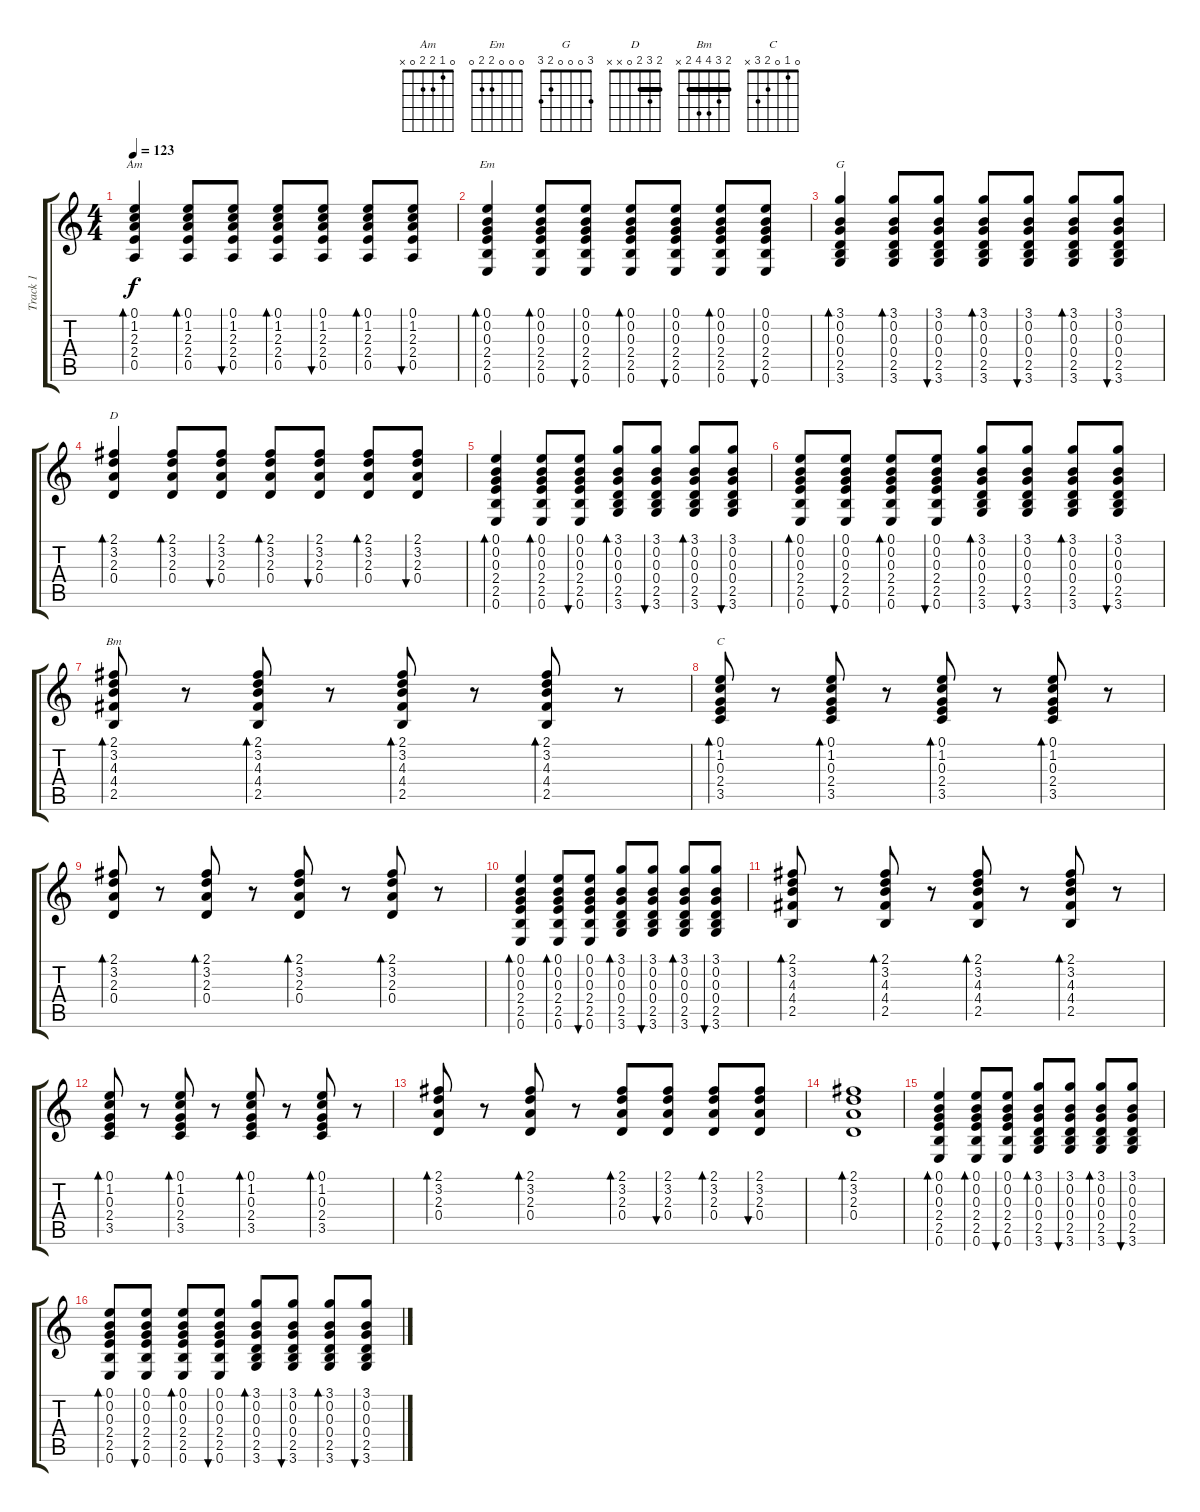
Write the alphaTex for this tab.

\track ("Track 1" "Track 1") {instrument acousticguitarsteel}
\staff {score tabs}
\tuning (E4 B3 G3 D3 A2 E2) {hide}
\chord ("Am" 0 1 2 2 0 x)
\chord ("Em" 0 0 0 2 2 0)
\chord ("G" 3 0 0 0 2 3)
\chord ("D" 2 3 2 0 x x) {barre 2}
\chord ("Bm" 2 3 4 4 2 x) {barre 2}
\chord ("C" 0 1 0 2 3 x)
\ts (4 4)
\tempo 123
\clef g2
\ks c
(0.1 1.2 2.3 2.4 0.5).4{bd 60 ch "Am" dy f} (0.1 1.2 2.3 2.4 0.5).8{bd 60} (0.1 1.2 2.3 2.4 0.5).8{bu 60} (0.1 1.2 2.3 2.4 0.5).8{bd 60} (0.1 1.2 2.3 2.4 0.5).8{bu 60} (0.1 1.2 2.3 2.4 0.5).8{bd 60} (0.1 1.2 2.3 2.4 0.5).8{bu 60} |
(0.1 0.2 0.3 2.4 2.5 0.6).4{bd 60 ch "Em"} (0.1 0.2 0.3 2.4 2.5 0.6).8{bd 60} (0.1 0.2 0.3 2.4 2.5 0.6).8{bu 60} (0.1 0.2 0.3 2.4 2.5 0.6).8{bd 60} (0.1 0.2 0.3 2.4 2.5 0.6).8{bu 60} (0.1 0.2 0.3 2.4 2.5 0.6).8{bd 60} (0.1 0.2 0.3 2.4 2.5 0.6).8{bu 60} |
(3.1 0.2 0.3 0.4 2.5 3.6).4{bd 60 ch "G"} (3.1 0.2 0.3 0.4 2.5 3.6).8{bd 60} (3.1 0.2 0.3 0.4 2.5 3.6).8{bu 60} (3.1 0.2 0.3 0.4 2.5 3.6).8{bd 60} (3.1 0.2 0.3 0.4 2.5 3.6).8{bu 60} (3.1 0.2 0.3 0.4 2.5 3.6).8{bd 60} (3.1 0.2 0.3 0.4 2.5 3.6).8{bu 60} |
(2.1 3.2 2.3 0.4).4{bd 60 ch "D"} (2.1 3.2 2.3 0.4).8{bd 60} (2.1 3.2 2.3 0.4).8{bu 60} (2.1 3.2 2.3 0.4).8{bd 60} (2.1 3.2 2.3 0.4).8{bu 60} (2.1 3.2 2.3 0.4).8{bd 60} (2.1 3.2 2.3 0.4).8{bu 60} |
(0.1 0.2 0.3 2.4 2.5 0.6).4{bd 60} (0.1 0.2 0.3 2.4 2.5 0.6).8{bd 60} (0.1 0.2 0.3 2.4 2.5 0.6).8{bu 60} (3.1 0.2 0.3 0.4 2.5 3.6).8{bd 60} (3.1 0.2 0.3 0.4 2.5 3.6).8{bu 60} (3.1 0.2 0.3 0.4 2.5 3.6).8{bd 60} (3.1 0.2 0.3 0.4 2.5 3.6).8{bu 60} |
(0.1 0.2 0.3 2.4 2.5 0.6).8{bd 60} (0.1 0.2 0.3 2.4 2.5 0.6).8{bu 60} (0.1 0.2 0.3 2.4 2.5 0.6).8{bd 60} (0.1 0.2 0.3 2.4 2.5 0.6).8{bu 60} (3.1 0.2 0.3 0.4 2.5 3.6).8{bd 60} (3.1 0.2 0.3 0.4 2.5 3.6).8{bu 60} (3.1 0.2 0.3 0.4 2.5 3.6).8{bd 60} (3.1 0.2 0.3 0.4 2.5 3.6).8{bu 60} |
(2.1 3.2 4.3 4.4 2.5).8{bd 60 ch "Bm"} r.8 (2.1 3.2 4.3 4.4 2.5).8{bd 60} r.8 (2.1 3.2 4.3 4.4 2.5).8{bd 60} r.8 (2.1 3.2 4.3 4.4 2.5).8{bd 60} r.8 |
(0.1 1.2 0.3 2.4 3.5).8{bd 60 ch "C"} r.8 (0.1 1.2 0.3 2.4 3.5).8{bd 60} r.8 (0.1 1.2 0.3 2.4 3.5).8{bd 60} r.8 (0.1 1.2 0.3 2.4 3.5).8{bd 60} r.8 |
(2.1 3.2 2.3 0.4).8{bd 60} r.8 (2.1 3.2 2.3 0.4).8{bd 60} r.8 (2.1 3.2 2.3 0.4).8{bd 60} r.8 (2.1 3.2 2.3 0.4).8{bd 60} r.8 |
(0.1 0.2 0.3 2.4 2.5 0.6).4{bd 60} (0.1 0.2 0.3 2.4 2.5 0.6).8{bd 60} (0.1 0.2 0.3 2.4 2.5 0.6).8{bu 60} (3.1 0.2 0.3 0.4 2.5 3.6).8{bd 60} (3.1 0.2 0.3 0.4 2.5 3.6).8{bu 60} (3.1 0.2 0.3 0.4 2.5 3.6).8{bd 60} (3.1 0.2 0.3 0.4 2.5 3.6).8{bu 60} |
(2.1 3.2 4.3 4.4 2.5).8{bd 60} r.8 (2.1 3.2 4.3 4.4 2.5).8{bd 60} r.8 (2.1 3.2 4.3 4.4 2.5).8{bd 60} r.8 (2.1 3.2 4.3 4.4 2.5).8{bd 60} r.8 |
(0.1 1.2 0.3 2.4 3.5).8{bd 60} r.8 (0.1 1.2 0.3 2.4 3.5).8{bd 60} r.8 (0.1 1.2 0.3 2.4 3.5).8{bd 60} r.8 (0.1 1.2 0.3 2.4 3.5).8{bd 60} r.8 |
(2.1 3.2 2.3 0.4).8{bd 60} r.8 (2.1 3.2 2.3 0.4).8{bd 60} r.8 (2.1 3.2 2.3 0.4).8{bd 60} (2.1 3.2 2.3 0.4).8{bu 60} (2.1 3.2 2.3 0.4).8{bd 60} (2.1 3.2 2.3 0.4).8{bu 60} |
(2.1 3.2 2.3 0.4).1{bd 60} |
(0.1 0.2 0.3 2.4 2.5 0.6).4{bd 60} (0.1 0.2 0.3 2.4 2.5 0.6).8{bd 60} (0.1 0.2 0.3 2.4 2.5 0.6).8{bu 60} (3.1 0.2 0.3 0.4 2.5 3.6).8{bd 60} (3.1 0.2 0.3 0.4 2.5 3.6).8{bu 60} (3.1 0.2 0.3 0.4 2.5 3.6).8{bd 60} (3.1 0.2 0.3 0.4 2.5 3.6).8{bu 60} |
(0.1 0.2 0.3 2.4 2.5 0.6).8{bd 60} (0.1 0.2 0.3 2.4 2.5 0.6).8{bu 60} (0.1 0.2 0.3 2.4 2.5 0.6).8{bd 60} (0.1 0.2 0.3 2.4 2.5 0.6).8{bu 60} (3.1 0.2 0.3 0.4 2.5 3.6).8{bd 60} (3.1 0.2 0.3 0.4 2.5 3.6).8{bu 60} (3.1 0.2 0.3 0.4 2.5 3.6).8{bd 60} (3.1 0.2 0.3 0.4 2.5 3.6).8{bu 60}
